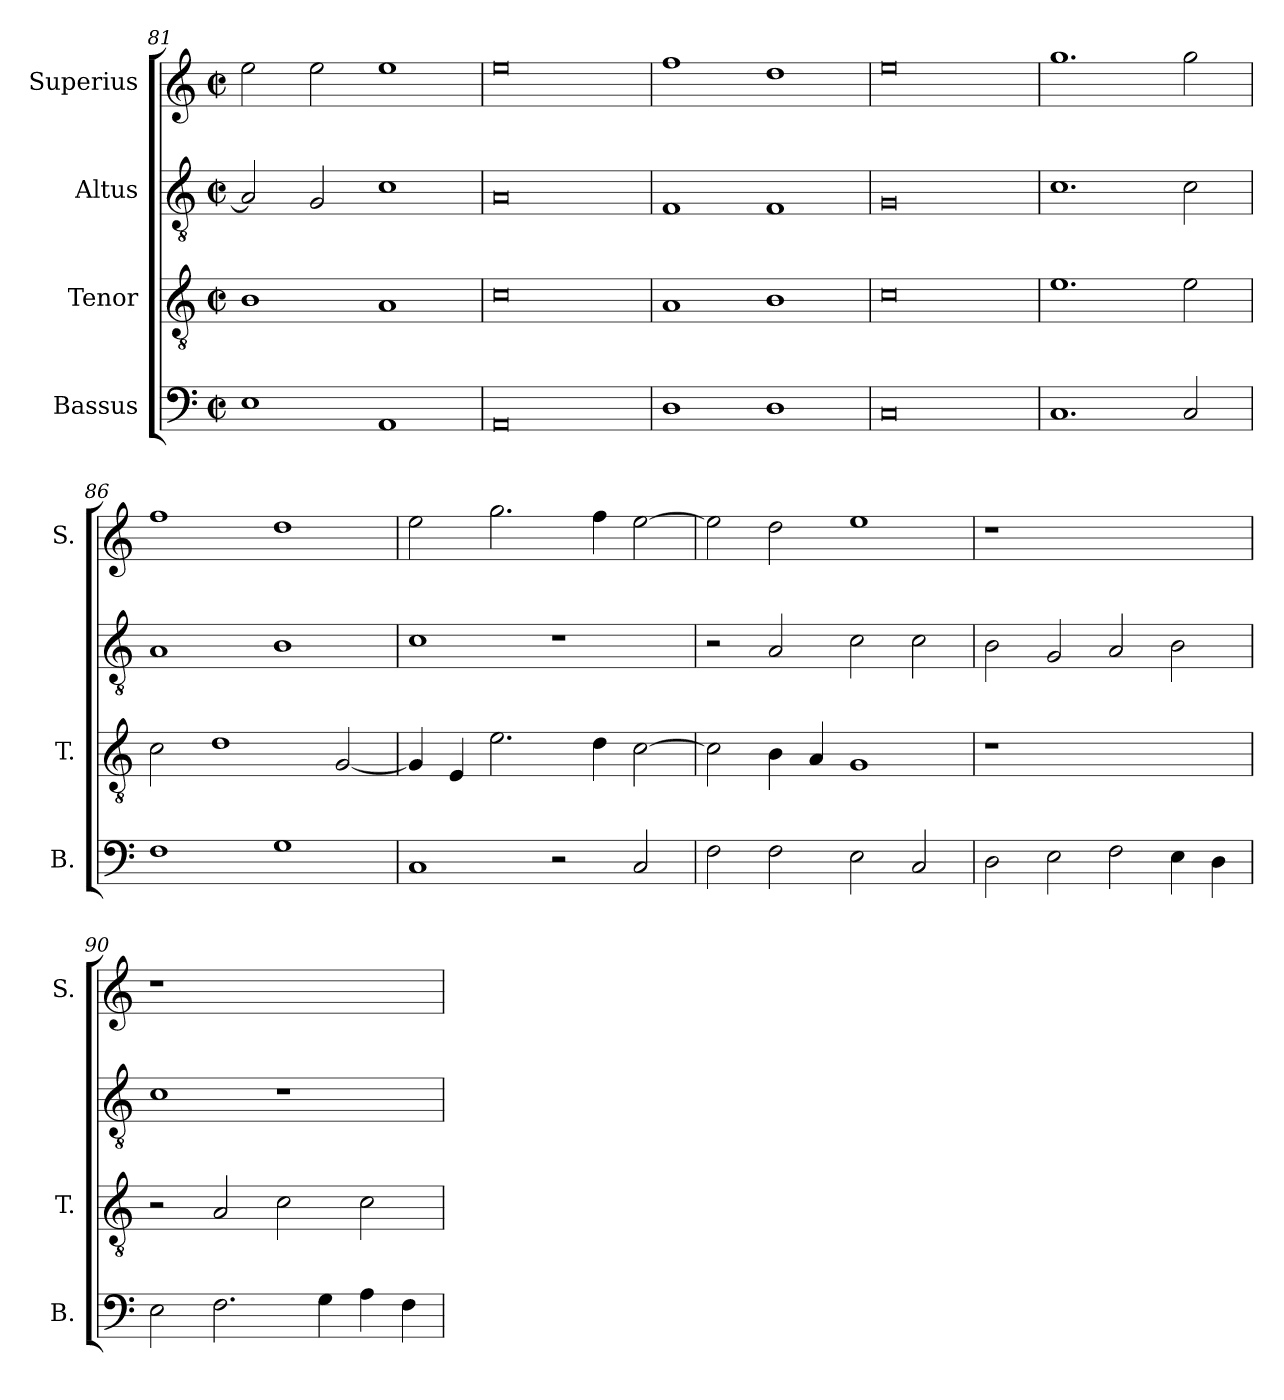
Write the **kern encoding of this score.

**kern	**kern	**kern	**kern
*part4	*part3	*part2	*part1
*staff4	*staff3	*staff2	*staff1
*I"Bassus	*I"Tenor	*I"Altus	*I"Superius
*I'B.	*I'T.	*	*I'S.
*clefF4	*clefGv2	*clefGv2	*clefG2
*	*ITrd7c12	*ITrd7c12	*
*k[]	*k[]	*k[]	*k[]
*C:	*C:	*C:	*C:
*M2/2	*M2/2	*M2/2	*M2/2
*met(c|)	*met(c|)	*met(c|)	*met(c|)
=81	=81	=81	=81
1Ei	1BBi	2AAi/]	2eei\
.	.	2GGi/	2eei\
1AAi	1AAi	1Ci	1eei
!!LO:LB:g=z
=82	=82	=82	=82
0AAi	0Ci	0AAi	0eei
=83	=83	=83	=83
1Di	1AAi	1FFi	1ffi
1Di	1BBi	1FFi	1ddi
=84	=84	=84	=84
0Ci	0Ci	0GGi	0eei
=85	=85	=85	=85
1.Ci	1.Ei	1.Ci	1.ggi
2Ci/	2Ei\	2Ci\	2ggi\
=86	=86	=86	=86
1Fi	2Ci\	1AAi	1ffi
.	1Di	.	.
1Gi	.	1BBi	1ddi
.	[<2GGi/	.	.
=87	=87	=87	=87
1Ci	4GGi/]	1Ci	2eei\
.	4EEi/	.	.
.	2.Ei\	.	2.ggi\
2r	.	1r	.
.	4Di\	.	4ffi\
2Ci/	[>2Ci\	.	[>2eei\
=88	=88	=88	=88
2Fi\	2Ci\]	2r	2eei\]
2Fi\	4BBi\	2AAi/	2ddi\
.	4AAi/	.	.
2Ei\	1GGi	2Ci\	1eei
2Ci/	.	2Ci\	.
!!LO:PB:g=z
=89	=89	=89	=89
!	!LO:N:vis=1	!	!LO:N:vis=1
2Di\	1r	2BBi\	1r
2Ei\	.	2GGi/	.
2Fi\	1ryy	2AAi/	1ryy
4Ei\	.	2BBi\	.
4Di\	.	.	.
=90	=90	=90	=90
!	!	!	!LO:N:vis=1
2Ei\	2r	1Ci	1r
2.Fi\	2AAi/	.	.
.	2Ci\	1r	1ryy
4Gi\	.	.	.
4Ai\	2Ci\	.	.
4Fi\	.	.	.
=	=	=	=
*-	*-	*-	*-
